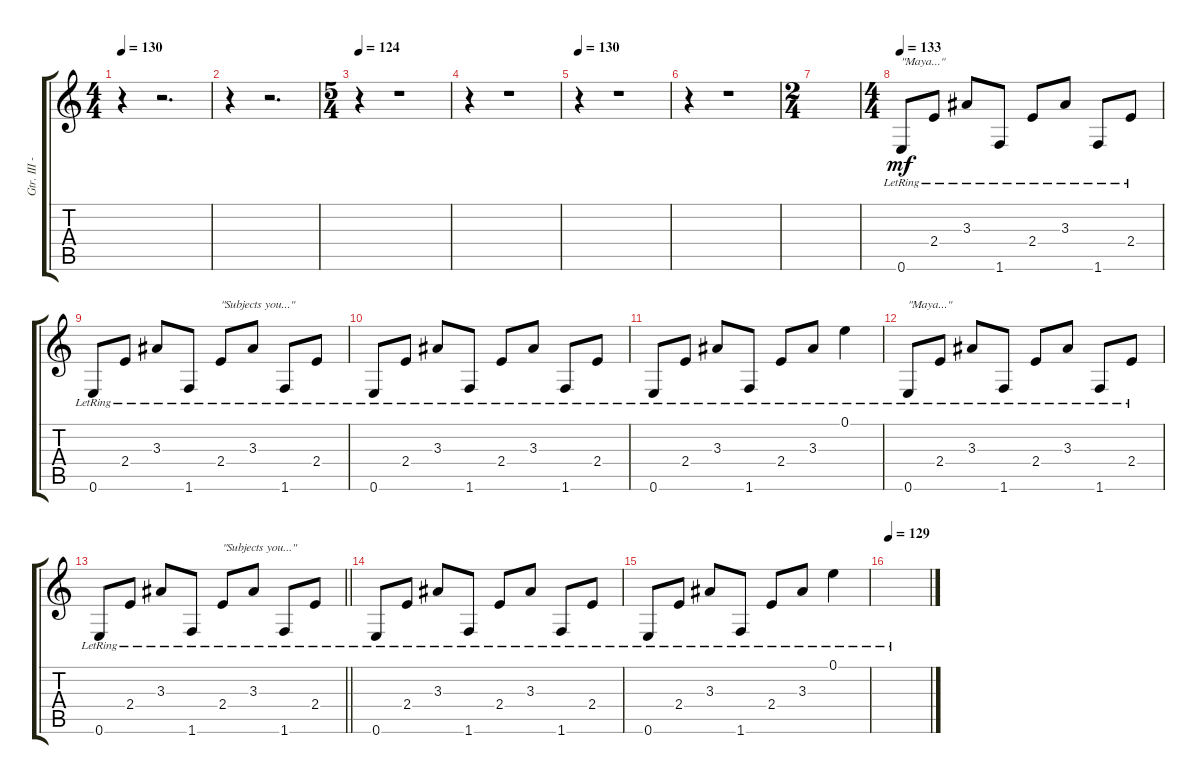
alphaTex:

\track ("Gtr. III - Paul Masvidal (Clean Tone)" "Gtr. III -") {instrument electricguitarjazz}
\staff {score tabs}
\tuning (E4 B3 G3 D3 A2 E2) {hide}
\ts (4 4)
\tempo 130
\clef g2
\ks c
r.4{dy f} r.2{d} |
r.4 r.2{d} |
\ts (5 4)
\tempo 124
r.4 r.1 |
r.4 r.1 |
\tempo 130
r.4 r.1 |
r.4 r.1 |
\ts (2 4)
|
\ts (4 4)
\tempo 133
0.6{lr}.8{txt "\"Maya...\"" dy mf} 2.4{lr}.8 3.3{lr}.8 1.6{lr}.8 2.4{lr}.8 3.3{lr}.8 1.6{lr}.8 2.4{lr}.8 |
0.6{lr}.8 2.4{lr}.8 3.3{lr}.8 1.6{lr}.8 2.4{lr}.8{txt "\"Subjects you...\""} 3.3{lr}.8 1.6{lr}.8 2.4{lr}.8 |
0.6{lr}.8 2.4{lr}.8 3.3{lr}.8 1.6{lr}.8 2.4{lr}.8 3.3{lr}.8 1.6{lr}.8 2.4{lr}.8 |
0.6{lr}.8 2.4{lr}.8 3.3{lr}.8 1.6{lr}.8 2.4{lr}.8 3.3{lr}.8 0.1{lr}.4 |
0.6{lr}.8{txt "\"Maya...\""} 2.4{lr}.8 3.3{lr}.8 1.6{lr}.8 2.4{lr}.8 3.3{lr}.8 1.6{lr}.8 2.4{lr}.8 |
\barLineRight lightlight
0.6{lr}.8 2.4{lr}.8 3.3{lr}.8 1.6{lr}.8 2.4{lr}.8{txt "\"Subjects you...\""} 3.3{lr}.8 1.6{lr}.8 2.4{lr}.8 |
0.6{lr}.8 2.4{lr}.8 3.3{lr}.8 1.6{lr}.8 2.4{lr}.8 3.3{lr}.8 1.6{lr}.8 2.4{lr}.8 |
0.6{lr}.8 2.4{lr}.8 3.3{lr}.8 1.6{lr}.8 2.4{lr}.8 3.3{lr}.8 0.1{lr}.4 |
\tempo 129
